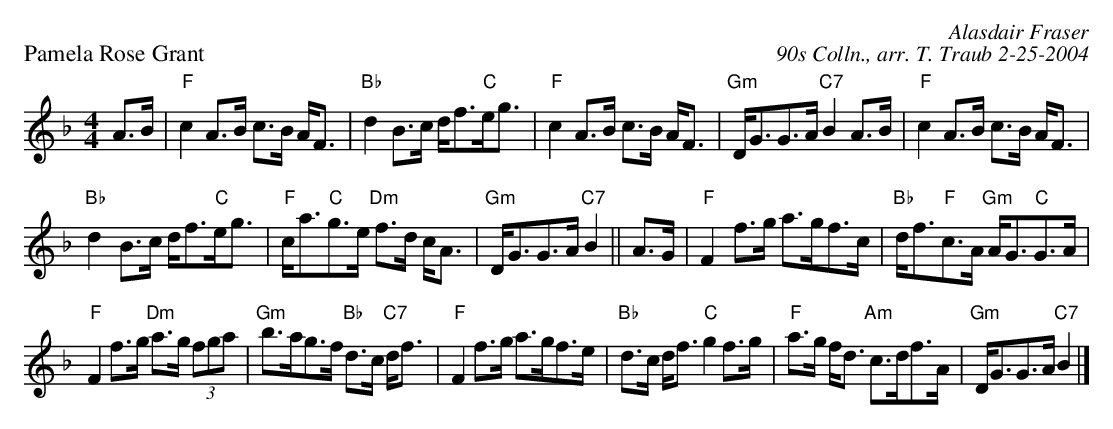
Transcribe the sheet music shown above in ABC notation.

X:1
P: Pamela Rose Grant
C: Alasdair Fraser
C: 90s Colln., arr. T. Traub 2-25-2004
M: 4/4
L: 1/8
K: F
A>B|"F"c2 A>B c>B A<F|"Bb"d2 B>c d<f"C"e<g|"F"c2 A>B c>B A<F|"Gm"D<GG>A "C7"B2 A>B|"F"c2 A>B c>B A<F|
"Bb"d2 B>c d<f"C"e<g|"F"c<a"C"g>e "Dm"f>d c<A|"Gm"D<GG>A "C7"B2||A>G|"F"F2 f>g a>gf>c|"Bb"d<f"F"c>A "Gm"A<G"C"G>A|
"F"F2 f>g "Dm"a>g (3fga|"Gm"b>ag>f "Bb"d>c "C7"d<f|"F"F2 f>g a>gf>e|"Bb"d>c d<f "C"g2 f>g|"F"a>g f<d "Am"c>df>A|"Gm"D<GG>A "C7"B2 |]
